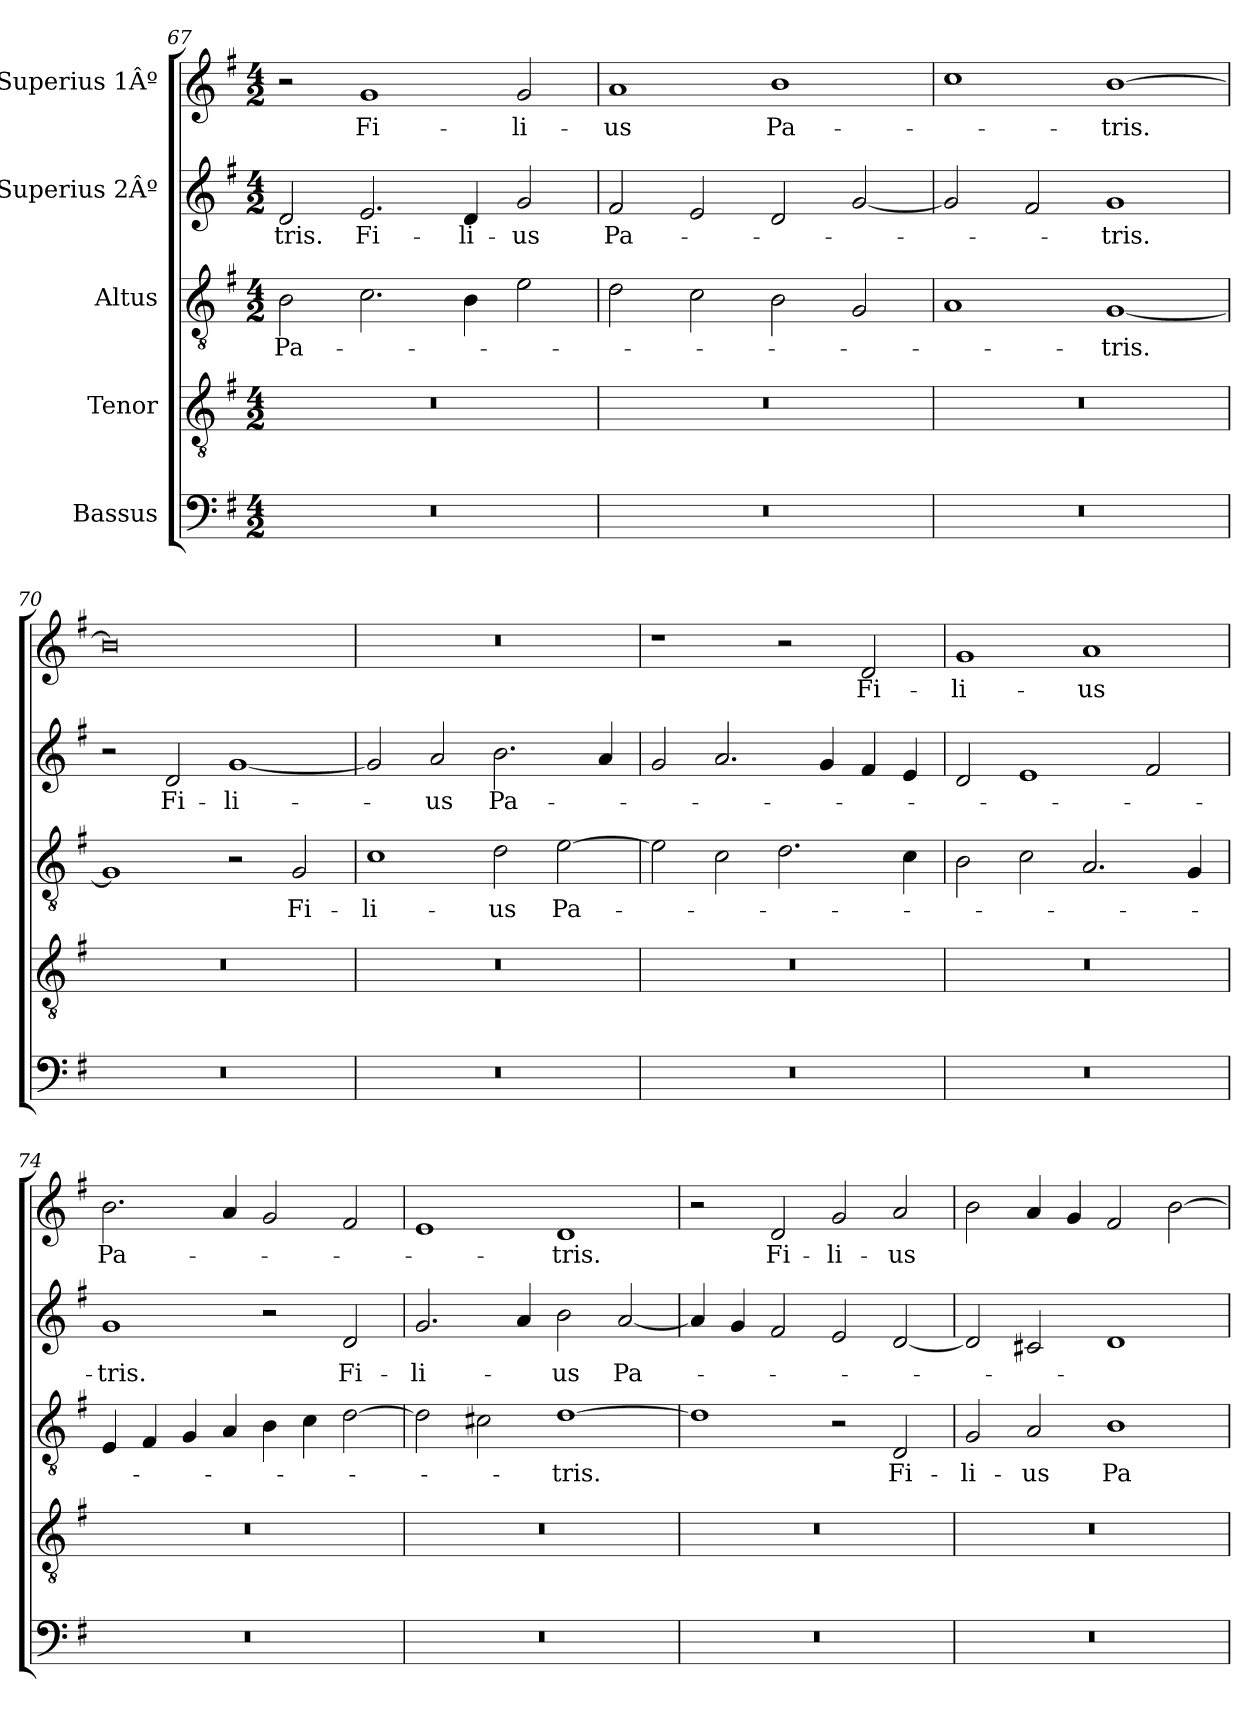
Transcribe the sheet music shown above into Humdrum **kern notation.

**kern	**kern	**kern	**text	**kern	**text	**kern	**text
*part5	*part4	*part3	*part3	*part2	*part2	*part1	*part1
*staff5	*staff4	*staff3	*staff3	*staff2	*staff2	*staff1	*staff1
*I"Bassus	*I"Tenor	*I"Altus	*	*I"Superius 2Âº	*	*I"Superius 1Âº	*
*clefF4	*clefGv2	*clefGv2	*	*clefG2	*	*clefG2	*
*k[f#]	*k[f#]	*k[f#]	*	*k[f#]	*	*k[f#]	*
*M4/2	*M4/2	*M4/2	*	*M4/2	*	*M4/2	*
=67	=67	=67	=67	=67	=67	=67	=67
0r	0r	2B\	Pa-	2d/	-tris.	2r	.
.	.	2.c\	.	2.e/	Fi-	1g/	Fi-
.	.	4B\	.	4d/	-li-	.	.
.	.	2e\	.	2g/	-us	2g/	-li-
=68	=68	=68	=68	=68	=68	=68	=68
0r	0r	2d\	.	2f#/	Pa-	1a/	-us
.	.	2c\	.	2e/	.	.	.
.	.	2B\	.	2d/	.	1b\	Pa-
.	.	2G/	.	[2g/	.	.	.
=69	=69	=69	=69	=69	=69	=69	=69
0r	0r	1A/	.	2g/]	.	1cc\	.
.	.	.	.	2f#/	.	.	.
.	.	[1G/	-tris.	1g/	-tris.	[1b\	-tris.
=70	=70	=70	=70	=70	=70	=70	=70
0r	0r	1G/]	.	2r	.	0b\]	.
.	.	.	.	2d/	Fi-	.	.
.	.	2r	.	[1g/	-li-	.	.
.	.	2G/	Fi-	.	.	.	.
=71	=71	=71	=71	=71	=71	=71	=71
0r	0r	1c\	-li-	2g/]	.	0r	.
.	.	.	.	2a/	-us	.	.
.	.	2d\	-us	2.b\	Pa-	.	.
.	.	[2e\	Pa-	.	.	.	.
.	.	.	.	4a/	.	.	.
=72	=72	=72	=72	=72	=72	=72	=72
0r	0r	2e\]	.	2g/	.	1r	.
.	.	2c\	.	2.a/	.	.	.
.	.	2.d\	.	.	.	2r	.
.	.	.	.	4g/	.	.	.
.	.	.	.	4f#/	.	2d/	Fi-
.	.	4c\	.	4e/	.	.	.
=73	=73	=73	=73	=73	=73	=73	=73
0r	0r	2B\	.	2d/	.	1g/	-li-
.	.	2c\	.	1e/	.	.	.
.	.	2.A/	.	.	.	1a/	-us
.	.	.	.	2f#/	.	.	.
.	.	4G/	.	.	.	.	.
=74	=74	=74	=74	=74	=74	=74	=74
0r	0r	4E/	.	1g/	-tris.	2.b\	Pa-
.	.	4F#/	.	.	.	.	.
.	.	4G/	.	.	.	.	.
.	.	4A/	.	.	.	4a/	.
.	.	4B\	.	2r	.	2g/	.
.	.	4c\	.	.	.	.	.
.	.	[2d\	.	2d/	Fi-	2f#/	.
=75	=75	=75	=75	=75	=75	=75	=75
0r	0r	2d\]	.	2.g/	-li-	1e/	.
.	.	2c#X\	.	.	.	.	.
.	.	.	.	4a/	.	.	.
.	.	[1d\	-tris.	2b\	-us	1d/	-tris.
.	.	.	.	[2a/	Pa-	.	.
=76	=76	=76	=76	=76	=76	=76	=76
0r	0r	1d\]	.	4a/]	.	2r	.
.	.	.	.	4g/	.	.	.
.	.	.	.	2f#/	.	2d/	Fi-
.	.	2r	.	2e/	.	2g/	-li-
.	.	2D/	Fi-	[2d/	.	2a/	-us
=77	=77	=77	=77	=77	=77	=77	=77
0r	0r	2G/	-li-	2d/]	.	2b\	.
.	.	2A/	-us	2c#X/	.	4a/	.
.	.	.	.	.	.	4g/	.
.	.	1B\	Pa-	1d/	.	2f#/	.
.	.	.	.	.	.	[2b\	.
=	=	=	=	=	=	=	=
*-	*-	*-	*-	*-	*-	*-	*-
